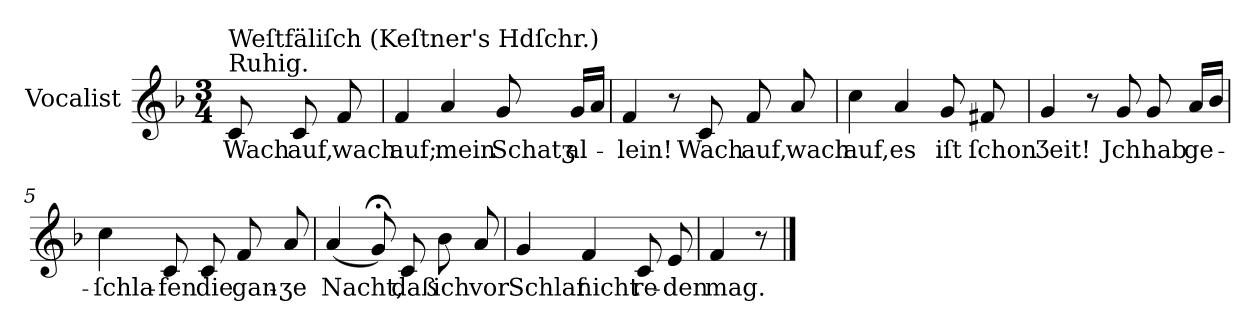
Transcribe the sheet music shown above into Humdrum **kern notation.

**kern	**text
*part1	*part1
*staff1	*staff1
*I"Vocalist	*
*k[b-]	*
*F:	*
*M3/4	*
=	=
!LO:TX:a:t=Ruhig.	!
!LO:TX:a:t=Weſtfäliſch (Keſtner's Hdſchr.)	!
8c	Wach
8c	auf,
8f	wach
=1	=1
4f	auf;
4a	mein
8g	Schatʒ
16gLL	al-
16aJJ	.
=2	=2
4f	-lein!
8r	.
8c	Wach
8f	auf,
8a	wach
=3	=3
4cc	auf,
4a	es
8g	iſt
8f#X	ſchon
=4	=4
4g	Ʒeit!
8r	.
8g	Jch
8g	hab
16aLL	ge-
16b-JJ	.
=5	=5
4cc	-ſchla-
8c	-fen
8c	die
8f	gan-
8a	-ʒe
=6	=6
(4a	Nacht,
8g;<)	.
8c	daß
8b-	ich
8a	vor
=7	=7
4g	Schlaf
4f	nicht
8c	re-
8e	-den
=8	=8
4f	mag.
8r	.
==	==
*-	*-
